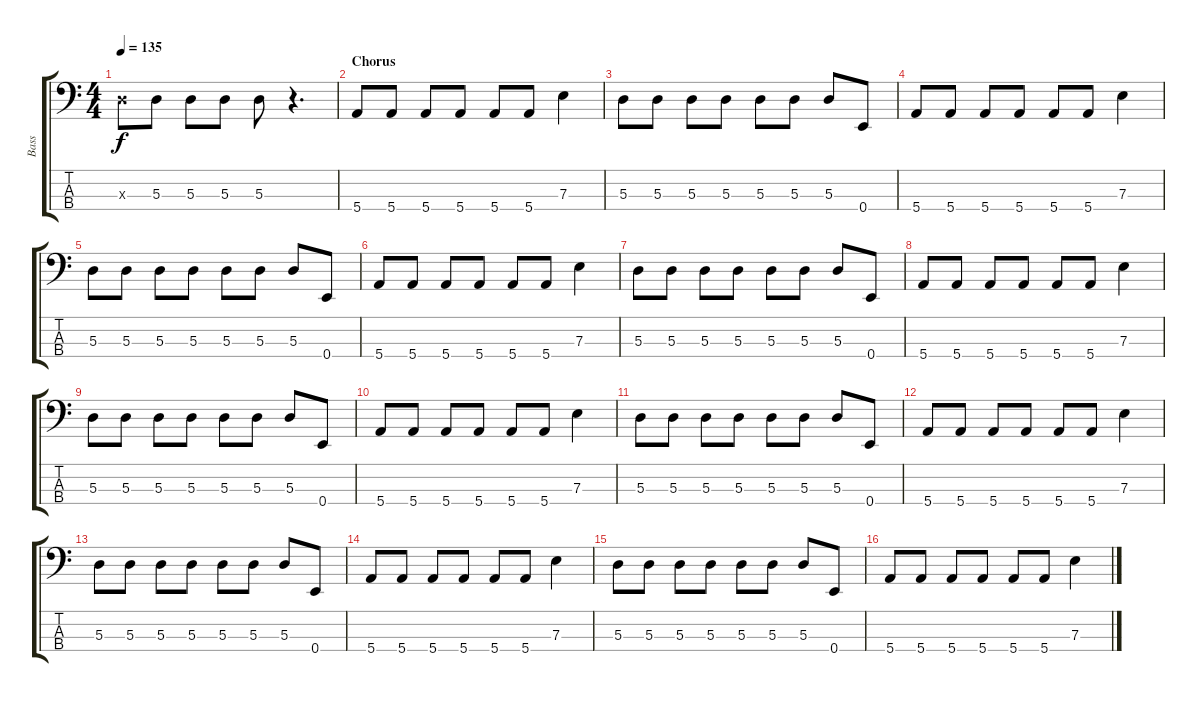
\track ("Bass" "Bass") {instrument electricbassfinger}
\staff {score tabs}
\tuning (G2 D2 A1 E1) {hide}
\ts (4 4)
\tempo 135
\clef f4
\ks c
5.3{x}.8{dy f} 5.3.8 5.3.8 5.3.8 5.3.8 r.4{d} |
\section ("" "Chorus")
5.4.8 5.4.8 5.4.8 5.4.8 5.4.8 5.4.8 7.3.4 |
5.3.8 5.3.8 5.3.8 5.3.8 5.3.8 5.3.8 5.3.8 0.4.8 |
5.4.8 5.4.8 5.4.8 5.4.8 5.4.8 5.4.8 7.3.4 |
5.3.8 5.3.8 5.3.8 5.3.8 5.3.8 5.3.8 5.3.8 0.4.8 |
5.4.8 5.4.8 5.4.8 5.4.8 5.4.8 5.4.8 7.3.4 |
5.3.8 5.3.8 5.3.8 5.3.8 5.3.8 5.3.8 5.3.8 0.4.8 |
5.4.8 5.4.8 5.4.8 5.4.8 5.4.8 5.4.8 7.3.4 |
5.3.8 5.3.8 5.3.8 5.3.8 5.3.8 5.3.8 5.3.8 0.4.8 |
5.4.8 5.4.8 5.4.8 5.4.8 5.4.8 5.4.8 7.3.4 |
5.3.8 5.3.8 5.3.8 5.3.8 5.3.8 5.3.8 5.3.8 0.4.8 |
5.4.8 5.4.8 5.4.8 5.4.8 5.4.8 5.4.8 7.3.4 |
5.3.8 5.3.8 5.3.8 5.3.8 5.3.8 5.3.8 5.3.8 0.4.8 |
5.4.8 5.4.8 5.4.8 5.4.8 5.4.8 5.4.8 7.3.4 |
5.3.8 5.3.8 5.3.8 5.3.8 5.3.8 5.3.8 5.3.8 0.4.8 |
5.4.8 5.4.8 5.4.8 5.4.8 5.4.8 5.4.8 7.3.4
